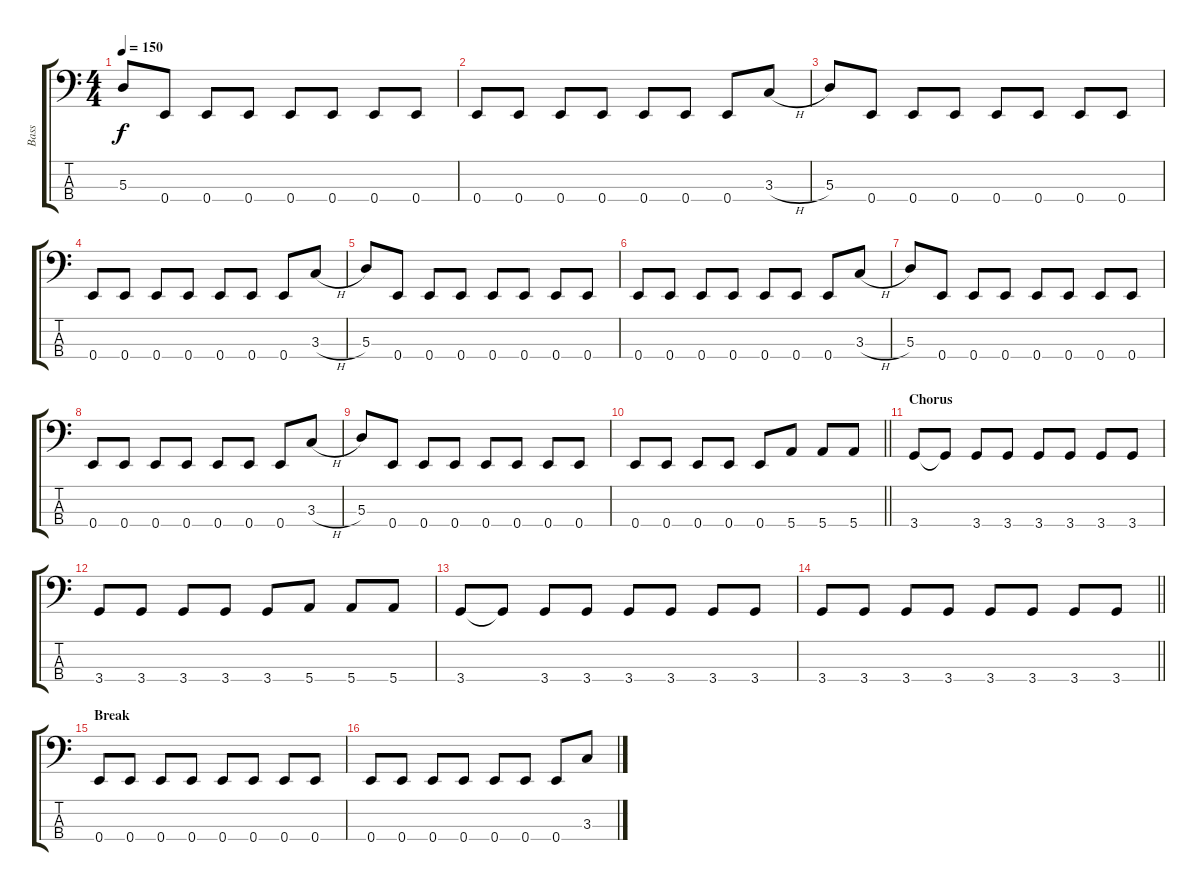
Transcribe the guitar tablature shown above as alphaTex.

\track ("Bass" "Bass") {instrument electricbasspick}
\staff {score tabs}
\tuning (G2 D2 A1 E1) {hide}
\ts (4 4)
\tempo 150
\clef f4
\ks c
5.3.8{dy f} 0.4.8 0.4.8 0.4.8 0.4.8 0.4.8 0.4.8 0.4.8 |
0.4.8 0.4.8 0.4.8 0.4.8 0.4.8 0.4.8 0.4.8 3.3{h}.8 |
5.3.8 0.4.8 0.4.8 0.4.8 0.4.8 0.4.8 0.4.8 0.4.8 |
0.4.8 0.4.8 0.4.8 0.4.8 0.4.8 0.4.8 0.4.8 3.3{h}.8 |
5.3.8 0.4.8 0.4.8 0.4.8 0.4.8 0.4.8 0.4.8 0.4.8 |
0.4.8 0.4.8 0.4.8 0.4.8 0.4.8 0.4.8 0.4.8 3.3{h}.8 |
5.3.8 0.4.8 0.4.8 0.4.8 0.4.8 0.4.8 0.4.8 0.4.8 |
0.4.8 0.4.8 0.4.8 0.4.8 0.4.8 0.4.8 0.4.8 3.3{h}.8 |
5.3.8 0.4.8 0.4.8 0.4.8 0.4.8 0.4.8 0.4.8 0.4.8 |
\barLineRight lightlight
0.4.8 0.4.8 0.4.8 0.4.8 0.4.8 5.4.8 5.4.8 5.4.8 |
\section ("" "Chorus")
3.4.8 3.4{t}.8 3.4.8 3.4.8 3.4.8 3.4.8 3.4.8 3.4.8 |
3.4.8 3.4.8 3.4.8 3.4.8 3.4.8 5.4.8 5.4.8 5.4.8 |
3.4.8 3.4{t}.8 3.4.8 3.4.8 3.4.8 3.4.8 3.4.8 3.4.8 |
\barLineRight lightlight
3.4.8 3.4.8 3.4.8 3.4.8 3.4.8 3.4.8 3.4.8 3.4.8 |
\section ("" "Break")
0.4.8 0.4.8 0.4.8 0.4.8 0.4.8 0.4.8 0.4.8 0.4.8 |
0.4.8 0.4.8 0.4.8 0.4.8 0.4.8 0.4.8 0.4.8 3.3{h}.8
